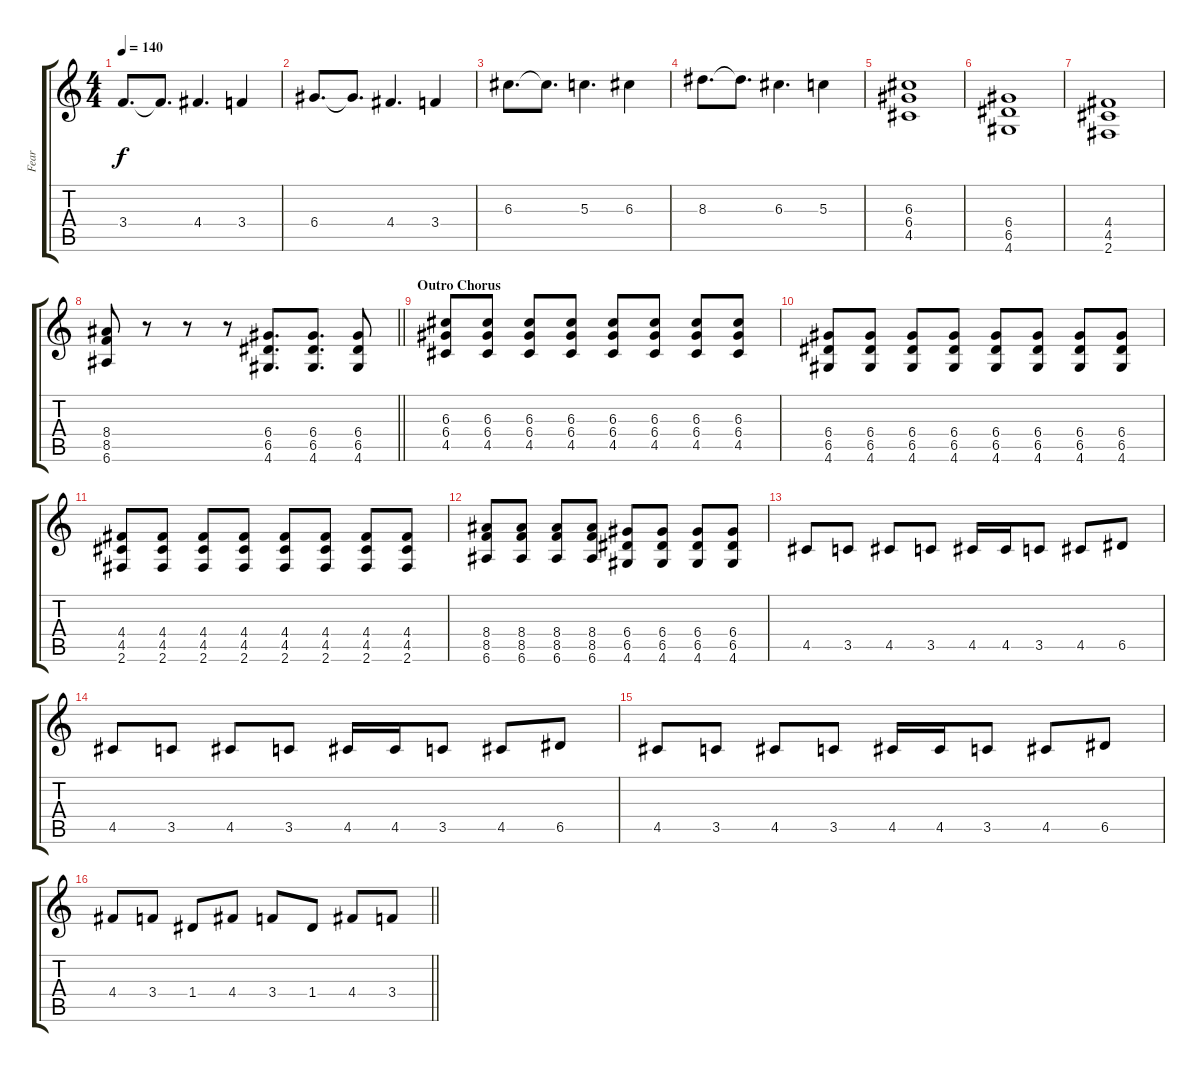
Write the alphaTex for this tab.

\track ("Fear" "Fear") {instrument distortionguitar}
\staff {score tabs}
\tuning (E4 B3 G3 D3 A2 E2) {hide}
\ts (4 4)
\tempo 140
\clef g2
\ks c
3.4.8{d dy f} 3.4{t}.8{d} 4.4.4{d} 3.4.4 |
6.4.8{d} 6.4{t}.8{d} 4.4.4{d} 3.4.4 |
6.3.8{d} 6.3{t}.8{d} 5.3.4{d} 6.3.4 |
8.3.8{d} 8.3{t}.8{d} 6.3.4{d} 5.3.4 |
(6.3 6.4 4.5).1{volume 15} |
(6.4 6.5 4.6).1 |
(4.4 4.5 2.6).1 |
\barLineRight lightlight
(8.4 8.5 6.6).8 r.8 r.8 r.8 (6.4 6.5 4.6).8{d} (6.4 6.5 4.6).8{d} (6.4 6.5 4.6).8 |
\section ("" "Outro Chorus")
(6.3 6.4 4.5).8 (6.3 6.4 4.5).8 (6.3 6.4 4.5).8 (6.3 6.4 4.5).8 (6.3 6.4 4.5).8 (6.3 6.4 4.5).8 (6.3 6.4 4.5).8 (6.3 6.4 4.5).8 |
(6.4 6.5 4.6).8 (6.4 6.5 4.6).8 (6.4 6.5 4.6).8 (6.4 6.5 4.6).8 (6.4 6.5 4.6).8 (6.4 6.5 4.6).8 (6.4 6.5 4.6).8 (6.4 6.5 4.6).8 |
(4.4 4.5 2.6).8 (4.4 4.5 2.6).8 (4.4 4.5 2.6).8 (4.4 4.5 2.6).8 (4.4 4.5 2.6).8 (4.4 4.5 2.6).8 (4.4 4.5 2.6).8 (4.4 4.5 2.6).8 |
(8.4 8.5 6.6).8 (8.4 8.5 6.6).8 (8.4 8.5 6.6).8 (8.4 8.5 6.6).8 (6.4 6.5 4.6).8 (6.4 6.5 4.6).8 (6.4 6.5 4.6).8 (6.4 6.5 4.6).8 |
4.5.8{volume 16 instrument overdrivenguitar} 3.5.8 4.5.8 3.5.8 4.5.16 4.5.16 3.5.8 4.5.8 6.5.8 |
4.5.8 3.5.8 4.5.8 3.5.8 4.5.16 4.5.16 3.5.8 4.5.8 6.5.8 |
4.5.8 3.5.8 4.5.8 3.5.8 4.5.16 4.5.16 3.5.8 4.5.8 6.5.8 |
\barLineRight lightlight
4.4.8 3.4.8 1.4.8 4.4.8 3.4.8 1.4.8 4.4.8 3.4.8
